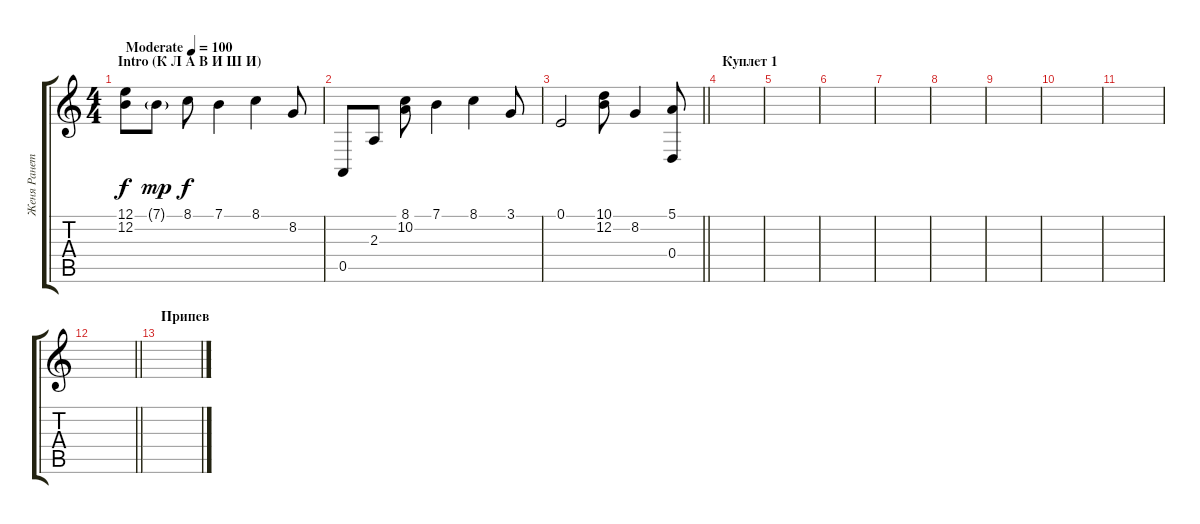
\track ("Женя Ранетка" "Женя Ранет") {instrument acousticgrandpiano}
\staff {score tabs}
\tuning (E4 B3 G3 D3 A2 E2) {hide}
\ts (4 4)
\section ("" "Intro (К Л А В И Ш И)")
\tempo (100 "Moderate")
\clef g2
\ks c
(12.1 12.2).8{dy f instrument acousticgrandpiano} 7.1{g}.8{dy mp} 8.1.8{dy f} 7.1.4 8.1.4 8.2.8 |
0.5.8 2.3.8 (8.1 10.2).8 7.1.4 8.1.4 3.1.8 |
\barLineRight lightlight
0.1.2 (10.1 12.2).8{instrument acousticgrandpiano} 8.2.4 (5.1 0.4).8 |
\section ("" "Куплет 1")
|
|
|
|
|
|
|
|
\barLineRight lightlight
|
\section ("" "Припев")
